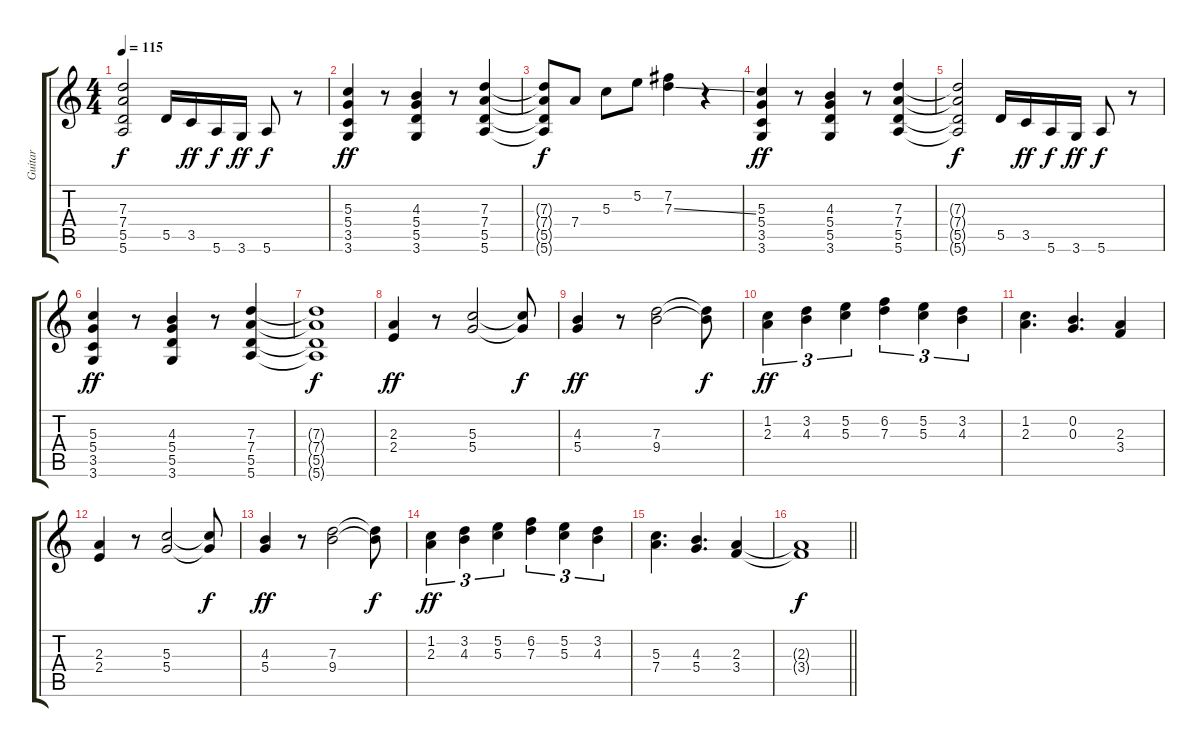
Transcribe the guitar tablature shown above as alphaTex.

\track ("Guitar" "Guitar") {instrument electricguitarjazz}
\staff {score tabs}
\tuning (E4 B3 G3 D3 A2 E2) {hide}
\ts (4 4)
\tempo 115
\clef g2
\ks c
(7.3{t} 7.4{t} 5.5{t} 5.6{t}).2{dy f instrument distortionguitar} 5.5.16 3.5.16{dy ff} 5.6.16{dy f} 3.6.16{dy ff} 5.6.8{dy f} r.8 |
(5.3 5.4 3.5 3.6).4{dy ff volume 9 balance 8 instrument distortionguitar} r.8 (4.3 5.4 5.5 3.6).4 r.8 (7.3 7.4 5.5 5.6).4 |
(7.3{t} 7.4{t} 5.5{t} 5.6{t}).8{dy f instrument distortionguitar} 7.4.8 5.3.8 5.2.8 (7.2 7.3{ss}).4 r.4 |
(5.3 5.4 3.5 3.6).4{dy ff volume 9 balance 8 instrument distortionguitar} r.8 (4.3 5.4 5.5 3.6).4 r.8 (7.3 7.4 5.5 5.6).4 |
(7.3{t} 7.4{t} 5.5{t} 5.6{t}).2{dy f instrument distortionguitar} 5.5.16 3.5.16{dy ff} 5.6.16{dy f} 3.6.16{dy ff} 5.6.8{dy f} r.8 |
(5.3 5.4 3.5 3.6).4{dy ff instrument distortionguitar} r.8 (4.3 5.4 5.5 3.6).4 r.8 (7.3 7.4 5.5 5.6).4 |
(7.3{t} 7.4{t} 5.5{t} 5.6{t}).1{dy f instrument distortionguitar} |
(2.3 2.4).4{dy ff instrument electricguitarjazz} r.8 (5.3 5.4).2 (5.3{t} 5.4{t}).8{dy f} |
(4.3 5.4).4{dy ff} r.8 (7.3 9.4).2 (7.3{t} 9.4{t}).8{dy f} |
(1.2 2.3).4{tu (3 2) dy ff} (3.2 4.3).4{tu (3 2)} (5.2 5.3).4{tu (3 2)} (6.2 7.3).4{tu (3 2)} (5.2 5.3).4{tu (3 2)} (3.2 4.3).4{tu (3 2)} |
(1.2 2.3).4{d} (0.2 0.3).4{d} (2.3 3.4).4 |
(2.3 2.4).4{instrument electricguitarjazz} r.8 (5.3 5.4).2 (5.3{t} 5.4{t}).8{dy f} |
(4.3 5.4).4{dy ff} r.8 (7.3 9.4).2 (7.3{t} 9.4{t}).8{dy f} |
(1.2 2.3).4{tu (3 2) dy ff} (3.2 4.3).4{tu (3 2)} (5.2 5.3).4{tu (3 2)} (6.2 7.3).4{tu (3 2)} (5.2 5.3).4{tu (3 2)} (3.2 4.3).4{tu (3 2)} |
(5.3 7.4).4{d} (4.3 5.4).4{d} (2.3 3.4).4 |
\barLineRight lightlight
(2.3{t} 3.4{t}).1{dy f}
